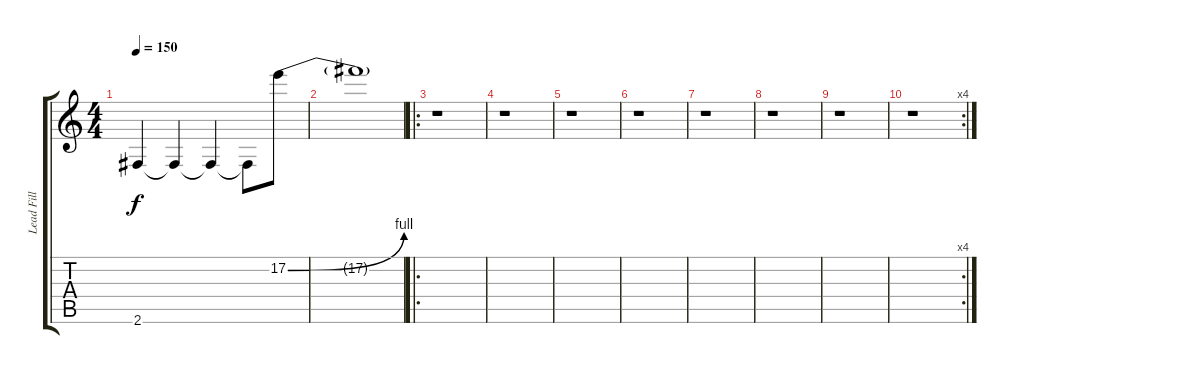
\track ("Lead Fill" "Lead Fill") {instrument distortionguitar}
\staff {score tabs}
\tuning (E4 B3 G3 D3 A2 E2) {hide}
\ts (4 4)
\tempo 150
\clef g2
\ks c
2.6.4{dy f} 2.6{t}.4 2.6{t}.4 2.6{t}.8 17.2{be (bend 0 0 60 4)}.8 |
17.2{t}.1 |
\ro
r.1 |
r.1 |
r.1 |
r.1 |
r.1 |
r.1 |
r.1 |
\rc 4
r.1
